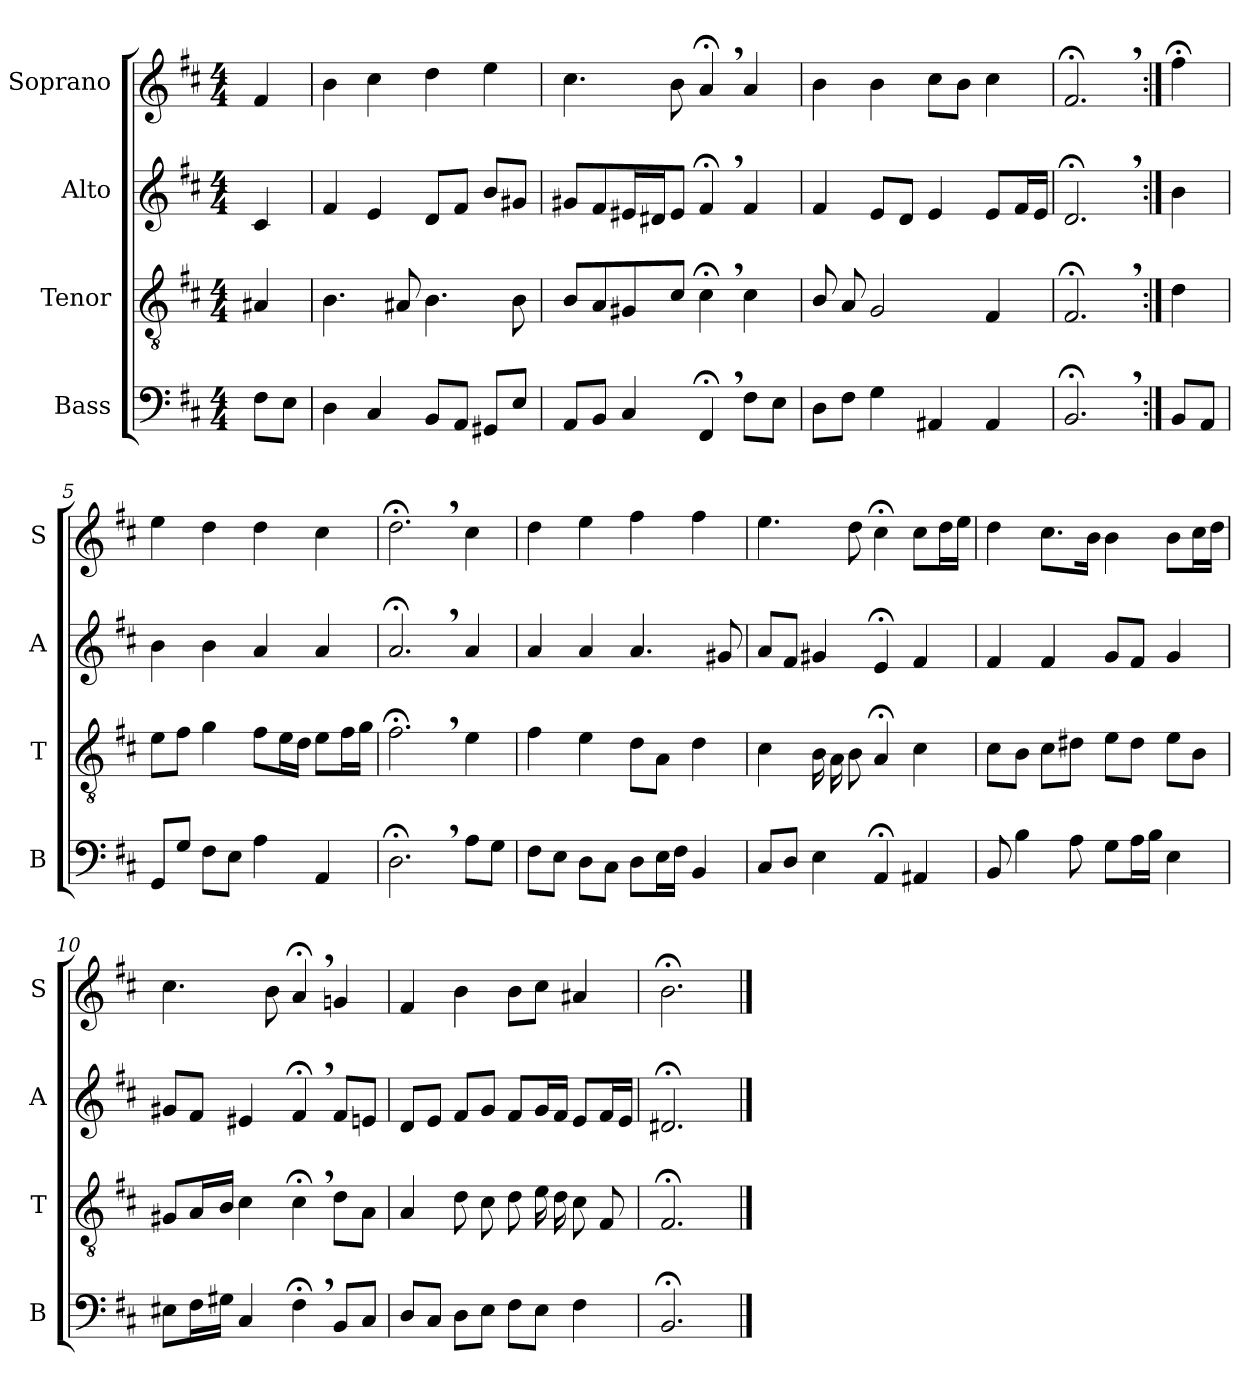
**kern	**kern	**kern	**kern
*part4	*part3	*part2	*part1
*staff4	*staff3	*staff2	*staff1
*I"Bass	*I"Tenor	*I"Alto	*I"Soprano
*I'B	*I'T	*I'A	*I'S
*clefF4	*clefGv2	*clefG2	*clefG2
*k[f#c#]	*k[f#c#]	*k[f#c#]	*k[f#c#]
*M4/4	*M4/4	*M4/4	*M4/4
=	=	=	=
8F#\L	4A#X/	4c#/	4f#/
8E\J	.	.	.
=1	=1	=1	=1
4D\	4.B\	4f#/	4b\
4C#/	.	4e/	4cc#\
.	8A#X/	.	.
8BB/L	4.B\	8d/L	4dd\
8AA/J	.	8f#/J	.
8GG#X/L	.	8b/L	4ee\
8E/J	8B\	8g#X/J	.
=2	=2	=2	=2
8AA/L	8B/L	8g#X/L	4.cc#:\
8BB/J	8A/	8f#/	.
4C#/	8G#X/	16e#X/L	.
.	.	16d#X/J	.
.	8c#/J	8e#/J	8b\
4FF#;<,/	4c#;<,\	4f#;<,/	4a;<,/
8F#\L	4c#\	4f#/	4a/
8E\J	.	.	.
=3	=3	=3	=3
8D\L	8B/	4f#/	4b\
8F#\J	8A/	.	.
4G\	2G/	8e/L	4b\
.	.	8d/J	.
4AA#X/	.	4e/	8cc#\L
.	.	.	8b\J
4AA#/	4F#/	8e/L	4cc#\
.	.	16f#/L	.
.	.	16e/JJ	.
=4	=4	=4	=4
2.BB;<,/	2.F#;<,/	2.d;<,/	2.f#;<,/
=4b:|!	=4b:|!	=4b:|!	=4b:|!
8BB/L	4d\	4b\	4ff#;<\
8AA/J	.	.	.
=5	=5	=5	=5
8GG/L	8e\L	4b\	4ee\
8G/J	8f#\J	.	.
8F#\L	4g\	4b\	4dd\
8E\J	.	.	.
4A\	8f#\L	4a/	4dd\
.	16e\L	.	.
.	16d\JJ	.	.
4AA/	8e\L	4a/	4cc#\
.	16f#\L	.	.
.	16g\JJ	.	.
=6	=6	=6	=6
2.D;<,\	2.f#;<,\	2.a;<,/	2.dd;<,\
8A\L	4e\	4a/	4cc#\
8G\J	.	.	.
=7	=7	=7	=7
8F#\L	4f#\	4a/	4dd\
8E\J	.	.	.
8D\L	4e\	4a/	4ee\
8C#\J	.	.	.
8D\L	8d\L	4.a/	4ff#\
16E\L	8A\J	.	.
16F#\JJ	.	.	.
4BB/	4d\	.	4ff#\
.	.	8g#X/	.
=8	=8	=8	=8
8C#/L	4c#\	8a/L	4.ee\
8D/J	.	8f#/J	.
4E\	16B\	4g#X/	.
.	16A\	.	.
.	8B\	.	8dd\
4AA;</	4A;</	4e;</	4cc#;<\
4AA#X/	4c#\	4f#/	8cc#\L
.	.	.	16dd\L
.	.	.	16ee\JJ
=9	=9	=9	=9
8BB/	8c#\L	4f#/	4dd\
4B\	8B\J	.	.
.	8c#\L	4f#/	8.cc#\L
8A\	8d#X\J	.	.
.	.	.	16b\Jk
8G\L	8e\L	8g/L	4b\
16A\L	8d#\J	8f#/J	.
16B\JJ	.	.	.
4E\	8e\L	4g/	8b\L
.	8B\J	.	16cc#\L
.	.	.	16dd\JJ
=10	=10	=10	=10
8E#X\L	8G#X/L	8g#X/L	4.cc#\
16F#\L	16A/L	8f#/J	.
16G#X\JJ	16B/JJ	.	.
4C#/	4c#\	4e#X/	.
.	.	.	8b\
4F#;<,\	4c#;<,\	4f#;<,/	4a;<,/
8BB/L	8d\L	8f#/L	4gn/
8C#/J	8A\J	8en/J	.
=11	=11	=11	=11
8D/L	4A/	8d/L	4f#/
8C#/J	.	8e/J	.
8D\L	8d\	8f#/L	4b\
8E\J	8c#\	8g/J	.
8F#\L	8d\	8f#/L	8b\L
8E\J	16e\	16g/L	8cc#\J
.	16d\	16f#/JJ	.
4F#\	8c#\	8e/L	4a#X/
.	8F#/	16f#/L	.
.	.	16e/JJ	.
=12	=12	=12	=12
2.BB;</	2.F#;</	2.d#X;</	2.b;<\
==	==	==	==
*-	*-	*-	*-
